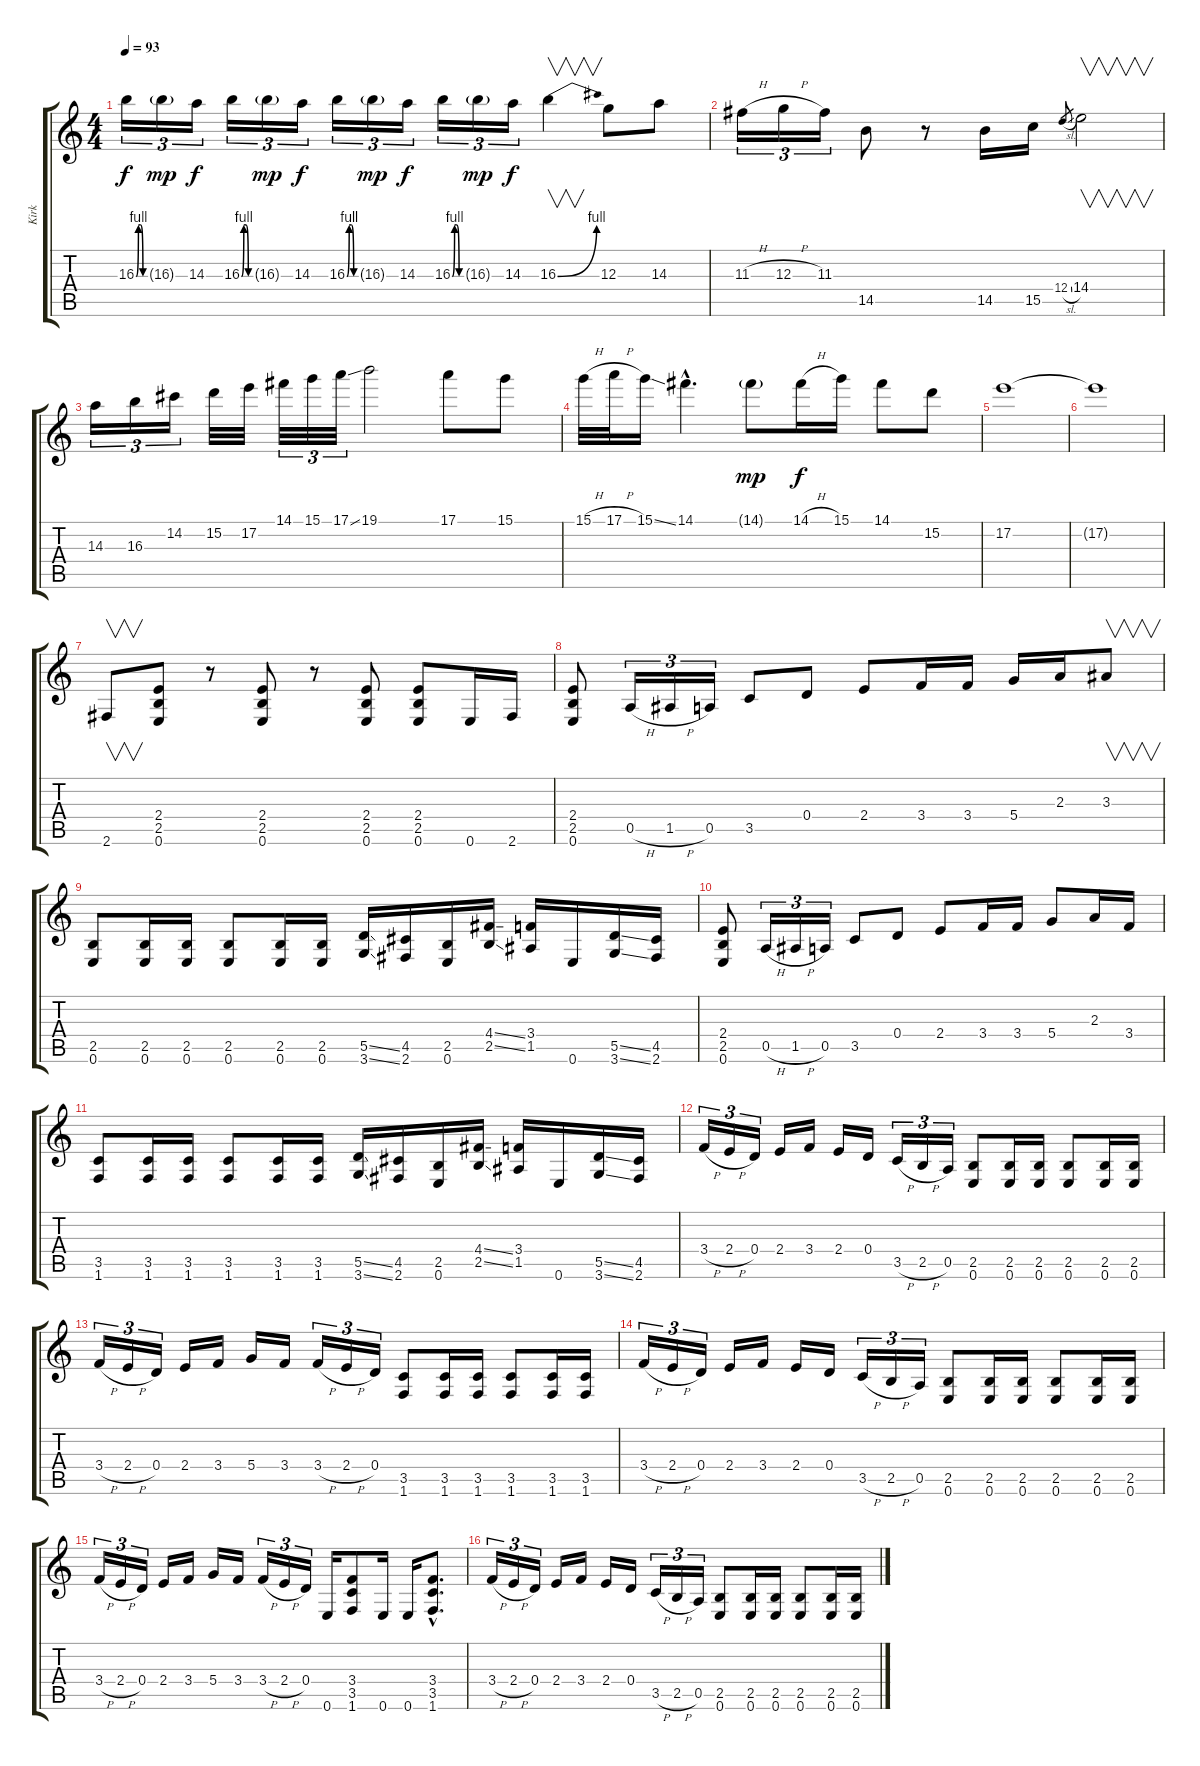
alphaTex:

\track ("Kirk" "Kirk") {instrument distortionguitar}
\staff {score tabs}
\tuning (E4 B3 G3 D3 A2 E2) {hide}
\ts (4 4)
\tempo 93
\clef g2
\ks c
16.3{be (custom 0 0 15 4 30 4 45 0 60 0)}.16{tu (3 2) dy f} 16.3{g}.16{tu (3 2) dy mp} 14.3.16{tu (3 2) dy f} 16.3{be (custom 0 0 15 4 30 4 45 0 60 0)}.16{tu (3 2)} 16.3{g}.16{tu (3 2) dy mp} 14.3.16{tu (3 2) dy f} 16.3{be (custom 0 0 15 4 30 4 45 0 60 0)}.16{tu (3 2)} 16.3{g}.16{tu (3 2) dy mp} 14.3.16{tu (3 2) dy f} 16.3{be (custom 0 0 15 4 30 4 45 0 60 0)}.16{tu (3 2)} 16.3{g}.16{tu (3 2) dy mp} 14.3.16{tu (3 2) dy f} 16.3{be (bend 0 0 60 4)}.4{v} 12.3.8 14.3.8 |
11.3{h}.16{tu (3 2)} 12.3{h}.16{tu (3 2)} 11.3.16{tu (3 2)} 14.5.8 r.8 14.5.16 15.5.16 12.4{sl}.8{gr} 14.4.2{v} |
14.3.16{tu (3 2)} 16.3.16{tu (3 2)} 14.2.16{tu (3 2)} 15.2.32 17.2.32 14.1.32{tu (3 2)} 15.1.32{tu (3 2)} 17.1{ss}.32{tu (3 2)} 19.1.2 17.1.8 15.1.8 |
15.1{h}.32 17.1{h}.32 15.1{ss}.16 14.1{hac}.4{d} 14.1{g}.8{dy mp} 14.1{h}.16{dy f} 15.1.16 14.1.8 15.2.8 |
17.2.1 |
17.2{t}.1 |
2.6.8{v} (2.4 2.5 0.6).8 r.8 (2.4 2.5 0.6).8 r.8 (2.4 2.5 0.6).8 (2.4 2.5 0.6).8 0.6.16 2.6.16 |
(2.4 2.5 0.6).8 0.5{h}.16{tu (3 2)} 1.5{h}.16{tu (3 2)} 0.5.16{tu (3 2)} 3.5.8 0.4.8 2.4.8 3.4.16 3.4.16 5.4.16 2.3.16 3.3.8{v} |
(2.5 0.6).8 (2.5 0.6).16 (2.5 0.6).16 (2.5 0.6).8 (2.5 0.6).16 (2.5 0.6).16 (5.5{ss} 3.6{ss}).16 (4.5 2.6).16 (2.5 0.6).16 (4.4{ss} 2.5{ss}).16 (3.4 1.5).16 0.6.16 (5.5{ss} 3.6{ss}).16 (4.5 2.6).16 |
(2.4 2.5 0.6).8 0.5{h}.16{tu (3 2)} 1.5{h}.16{tu (3 2)} 0.5.16{tu (3 2)} 3.5.8 0.4.8 2.4.8 3.4.16 3.4.16 5.4.8 2.3.16 3.4.16 |
(3.5 1.6).8 (3.5 1.6).16 (3.5 1.6).16 (3.5 1.6).8 (3.5 1.6).16 (3.5 1.6).16 (5.5{ss} 3.6{ss}).16 (4.5 2.6).16 (2.5 0.6).16 (4.4{ss} 2.5{ss}).16 (3.4 1.5).16 0.6.16 (5.5{ss} 3.6{ss}).16 (4.5 2.6).16 |
3.4{h}.16{tu (3 2)} 2.4{h}.16{tu (3 2)} 0.4.16{tu (3 2)} 2.4.16 3.4.16 2.4.16 0.4.16 3.5{h}.16{tu (3 2)} 2.5{h}.16{tu (3 2)} 0.5.16{tu (3 2)} (2.5 0.6).8 (2.5 0.6).16 (2.5 0.6).16 (2.5 0.6).8 (2.5 0.6).16 (2.5 0.6).16 |
3.4{h}.16{tu (3 2)} 2.4{h}.16{tu (3 2)} 0.4.16{tu (3 2)} 2.4.16 3.4.16 5.4.16 3.4.16 3.4{h}.16{tu (3 2)} 2.4{h}.16{tu (3 2)} 0.4.16{tu (3 2)} (3.5 1.6).8 (3.5 1.6).16 (3.5 1.6).16 (3.5 1.6).8 (3.5 1.6).16 (3.5 1.6).16 |
3.4{h}.16{tu (3 2)} 2.4{h}.16{tu (3 2)} 0.4.16{tu (3 2)} 2.4.16 3.4.16 2.4.16 0.4.16 3.5{h}.16{tu (3 2)} 2.5{h}.16{tu (3 2)} 0.5.16{tu (3 2)} (2.5 0.6).8 (2.5 0.6).16 (2.5 0.6).16 (2.5 0.6).8 (2.5 0.6).16 (2.5 0.6).16 |
3.4{h}.16{tu (3 2)} 2.4{h}.16{tu (3 2)} 0.4.16{tu (3 2)} 2.4.16 3.4.16 5.4.16 3.4.16 3.4{h}.16{tu (3 2)} 2.4{h}.16{tu (3 2)} 0.4.16{tu (3 2)} 0.6.16 (3.4 3.5 1.6).8 0.6.16 0.6.16 (3.4{hac} 3.5{hac} 1.6{hac}).8{d} |
3.4{h}.16{tu (3 2)} 2.4{h}.16{tu (3 2)} 0.4.16{tu (3 2)} 2.4.16 3.4.16 2.4.16 0.4.16 3.5{h}.16{tu (3 2)} 2.5{h}.16{tu (3 2)} 0.5.16{tu (3 2)} (2.5 0.6).8 (2.5 0.6).16 (2.5 0.6).16 (2.5 0.6).8 (2.5 0.6).16 (2.5 0.6).16
